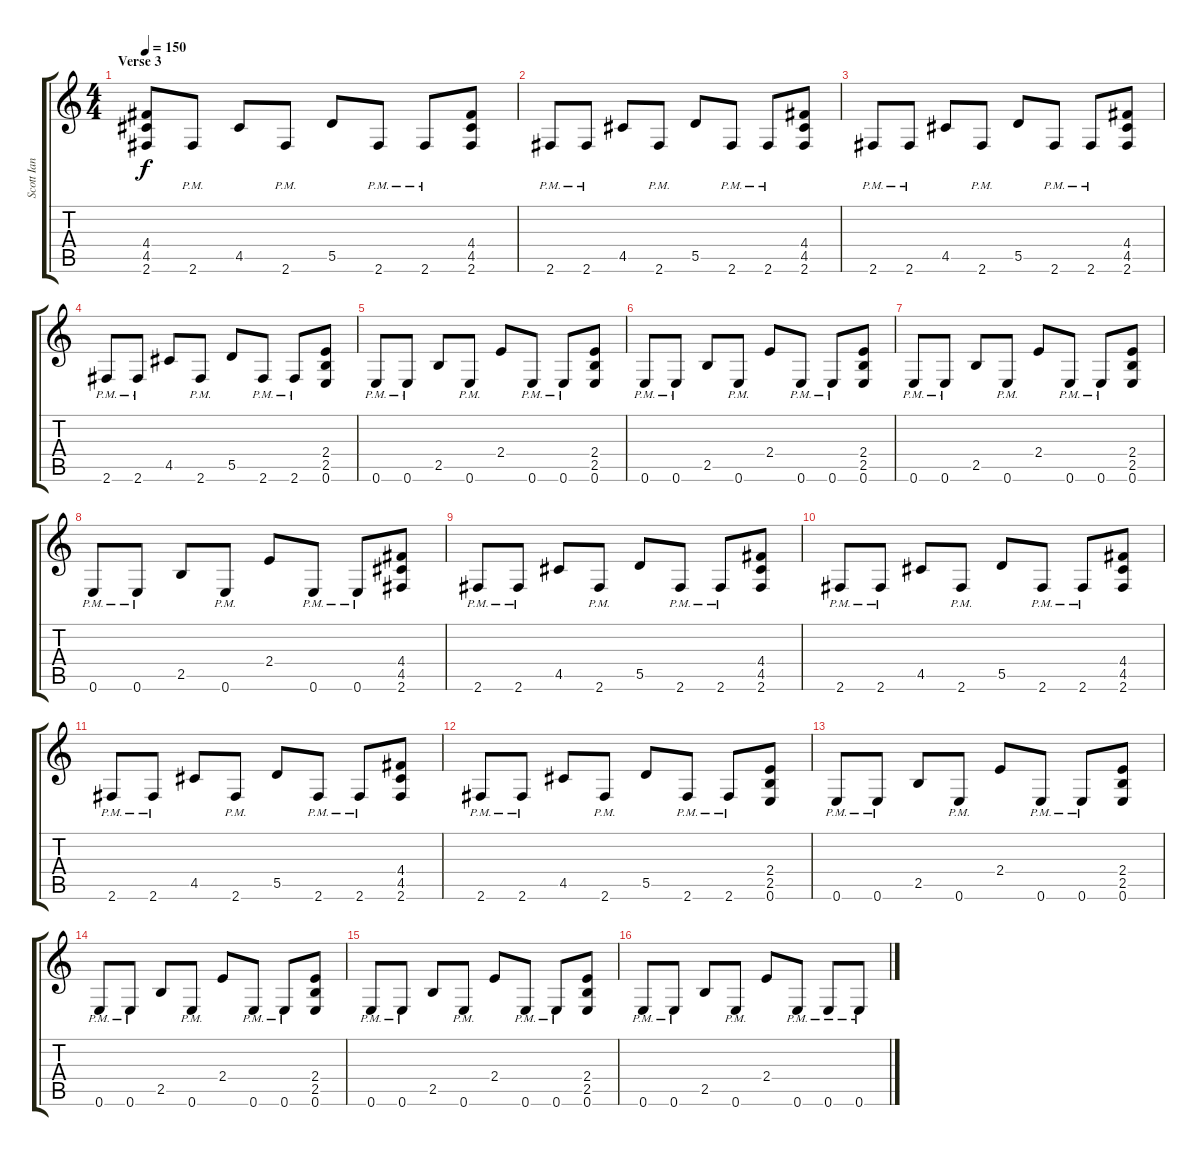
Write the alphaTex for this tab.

\track ("Scott Ian" "Scott Ian") {instrument distortionguitar}
\staff {score tabs}
\tuning (E4 B3 G3 D3 A2 E2) {hide}
\ts (4 4)
\section ("" "Verse 3")
\tempo 150
\clef g2
\ks c
(4.4 4.5 2.6).8{dy f} 2.6{pm}.8 4.5.8 2.6{pm}.8 5.5.8 2.6{pm}.8 2.6{pm}.8 (4.4 4.5 2.6).8 |
2.6{pm}.8 2.6{pm}.8 4.5.8 2.6{pm}.8 5.5.8 2.6{pm}.8 2.6{pm}.8 (4.4 4.5 2.6).8 |
2.6{pm}.8 2.6{pm}.8 4.5.8 2.6{pm}.8 5.5.8 2.6{pm}.8 2.6{pm}.8 (4.4 4.5 2.6).8 |
2.6{pm}.8 2.6{pm}.8 4.5.8 2.6{pm}.8 5.5.8 2.6{pm}.8 2.6{pm}.8 (2.4 2.5 0.6).8 |
0.6{pm}.8 0.6{pm}.8 2.5.8 0.6{pm}.8 2.4.8 0.6{pm}.8 0.6{pm}.8 (2.4 2.5 0.6).8 |
0.6{pm}.8 0.6{pm}.8 2.5.8 0.6{pm}.8 2.4.8 0.6{pm}.8 0.6{pm}.8 (2.4 2.5 0.6).8 |
0.6{pm}.8 0.6{pm}.8 2.5.8 0.6{pm}.8 2.4.8 0.6{pm}.8 0.6{pm}.8 (2.4 2.5 0.6).8 |
0.6{pm}.8 0.6{pm}.8 2.5.8 0.6{pm}.8 2.4.8 0.6{pm}.8 0.6{pm}.8 (4.4 4.5 2.6).8 |
2.6{pm}.8 2.6{pm}.8 4.5.8 2.6{pm}.8 5.5.8 2.6{pm}.8 2.6{pm}.8 (4.4 4.5 2.6).8 |
2.6{pm}.8 2.6{pm}.8 4.5.8 2.6{pm}.8 5.5.8 2.6{pm}.8 2.6{pm}.8 (4.4 4.5 2.6).8 |
2.6{pm}.8 2.6{pm}.8 4.5.8 2.6{pm}.8 5.5.8 2.6{pm}.8 2.6{pm}.8 (4.4 4.5 2.6).8 |
2.6{pm}.8 2.6{pm}.8 4.5.8 2.6{pm}.8 5.5.8 2.6{pm}.8 2.6{pm}.8 (2.4 2.5 0.6).8 |
0.6{pm}.8 0.6{pm}.8 2.5.8 0.6{pm}.8 2.4.8 0.6{pm}.8 0.6{pm}.8 (2.4 2.5 0.6).8 |
0.6{pm}.8 0.6{pm}.8 2.5.8 0.6{pm}.8 2.4.8 0.6{pm}.8 0.6{pm}.8 (2.4 2.5 0.6).8 |
0.6{pm}.8 0.6{pm}.8 2.5.8 0.6{pm}.8 2.4.8 0.6{pm}.8 0.6{pm}.8 (2.4 2.5 0.6).8 |
0.6{pm}.8 0.6{pm}.8 2.5.8 0.6{pm}.8 2.4.8 0.6{pm}.8 0.6{pm}.8 0.6{pm}.8
